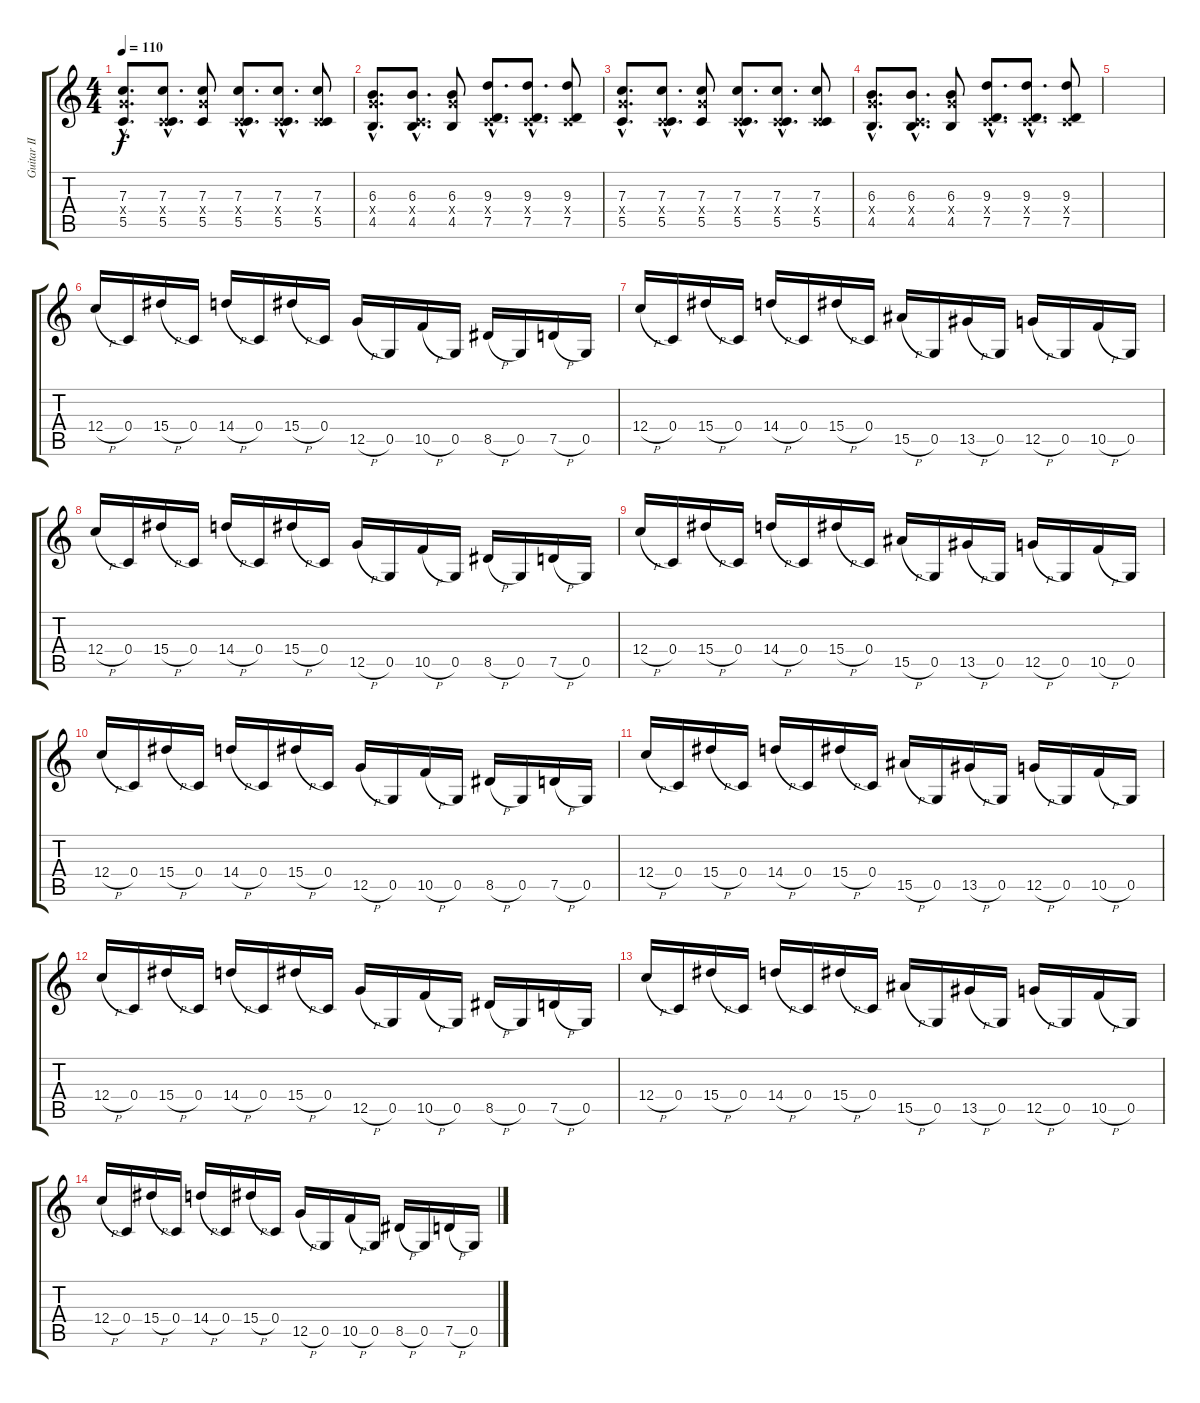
\track ("Guitar II" "Guitar II") {instrument distortionguitar}
\staff {score tabs}
\tuning (D4 A3 F3 C3 G2 C2) {hide}
\ts (4 4)
\tempo 110
\clef g2
\ks c
(7.3{hac} 7.4{hac x} 5.5{hac}).8{d dy f} (7.3{hac} 0.4{hac x} 5.5{hac}).8{d} (7.3 7.4{x} 5.5).8 (7.3{hac} 0.4{hac x} 5.5{hac}).8{d} (7.3{hac} 0.4{hac x} 5.5{hac}).8{d} (7.3 0.4{x} 5.5).8 |
(6.3{hac} 7.4{hac x} 4.5{hac}).8{d} (6.3{hac} 0.4{hac x} 4.5{hac}).8{d} (6.3 7.4{x} 4.5).8 (9.3{hac} 0.4{hac x} 7.5{hac}).8{d} (9.3{hac} 0.4{hac x} 7.5{hac}).8{d} (9.3 0.4{x} 7.5).8 |
(7.3{hac} 7.4{hac x} 5.5{hac}).8{d} (7.3{hac} 0.4{hac x} 5.5{hac}).8{d} (7.3 7.4{x} 5.5).8 (7.3{hac} 0.4{hac x} 5.5{hac}).8{d} (7.3{hac} 0.4{hac x} 5.5{hac}).8{d} (7.3 0.4{x} 5.5).8 |
(6.3{hac} 7.4{hac x} 4.5{hac}).8{d} (6.3{hac} 0.4{hac x} 4.5{hac}).8{d} (6.3 7.4{x} 4.5).8 (9.3{hac} 0.4{hac x} 7.5{hac}).8{d} (9.3{hac} 0.4{hac x} 7.5{hac}).8{d} (9.3 0.4{x} 7.5).8 |
|
12.4{h}.16 0.4.16 15.4{h}.16 0.4.16 14.4{h}.16 0.4.16 15.4{h}.16 0.4.16 12.5{h}.16 0.5.16 10.5{h}.16 0.5.16 8.5{h}.16 0.5.16 7.5{h}.16 0.5.16 |
12.4{h}.16 0.4.16 15.4{h}.16 0.4.16 14.4{h}.16 0.4.16 15.4{h}.16 0.4.16 15.5{h}.16 0.5.16 13.5{h}.16 0.5.16 12.5{h}.16 0.5.16 10.5{h}.16 0.5.16 |
12.4{h}.16 0.4.16 15.4{h}.16 0.4.16 14.4{h}.16 0.4.16 15.4{h}.16 0.4.16 12.5{h}.16 0.5.16 10.5{h}.16 0.5.16 8.5{h}.16 0.5.16 7.5{h}.16 0.5.16 |
12.4{h}.16 0.4.16 15.4{h}.16 0.4.16 14.4{h}.16 0.4.16 15.4{h}.16 0.4.16 15.5{h}.16 0.5.16 13.5{h}.16 0.5.16 12.5{h}.16 0.5.16 10.5{h}.16 0.5.16 |
12.4{h}.16 0.4.16 15.4{h}.16 0.4.16 14.4{h}.16 0.4.16 15.4{h}.16 0.4.16 12.5{h}.16 0.5.16 10.5{h}.16 0.5.16 8.5{h}.16 0.5.16 7.5{h}.16 0.5.16 |
12.4{h}.16 0.4.16 15.4{h}.16 0.4.16 14.4{h}.16 0.4.16 15.4{h}.16 0.4.16 15.5{h}.16 0.5.16 13.5{h}.16 0.5.16 12.5{h}.16 0.5.16 10.5{h}.16 0.5.16 |
12.4{h}.16 0.4.16 15.4{h}.16 0.4.16 14.4{h}.16 0.4.16 15.4{h}.16 0.4.16 12.5{h}.16 0.5.16 10.5{h}.16 0.5.16 8.5{h}.16 0.5.16 7.5{h}.16 0.5.16 |
12.4{h}.16 0.4.16 15.4{h}.16 0.4.16 14.4{h}.16 0.4.16 15.4{h}.16 0.4.16 15.5{h}.16 0.5.16 13.5{h}.16 0.5.16 12.5{h}.16 0.5.16 10.5{h}.16 0.5.16 |
12.4{h}.16 0.4.16 15.4{h}.16 0.4.16 14.4{h}.16 0.4.16 15.4{h}.16 0.4.16 12.5{h}.16 0.5.16 10.5{h}.16 0.5.16 8.5{h}.16 0.5.16 7.5{h}.16 0.5.16
